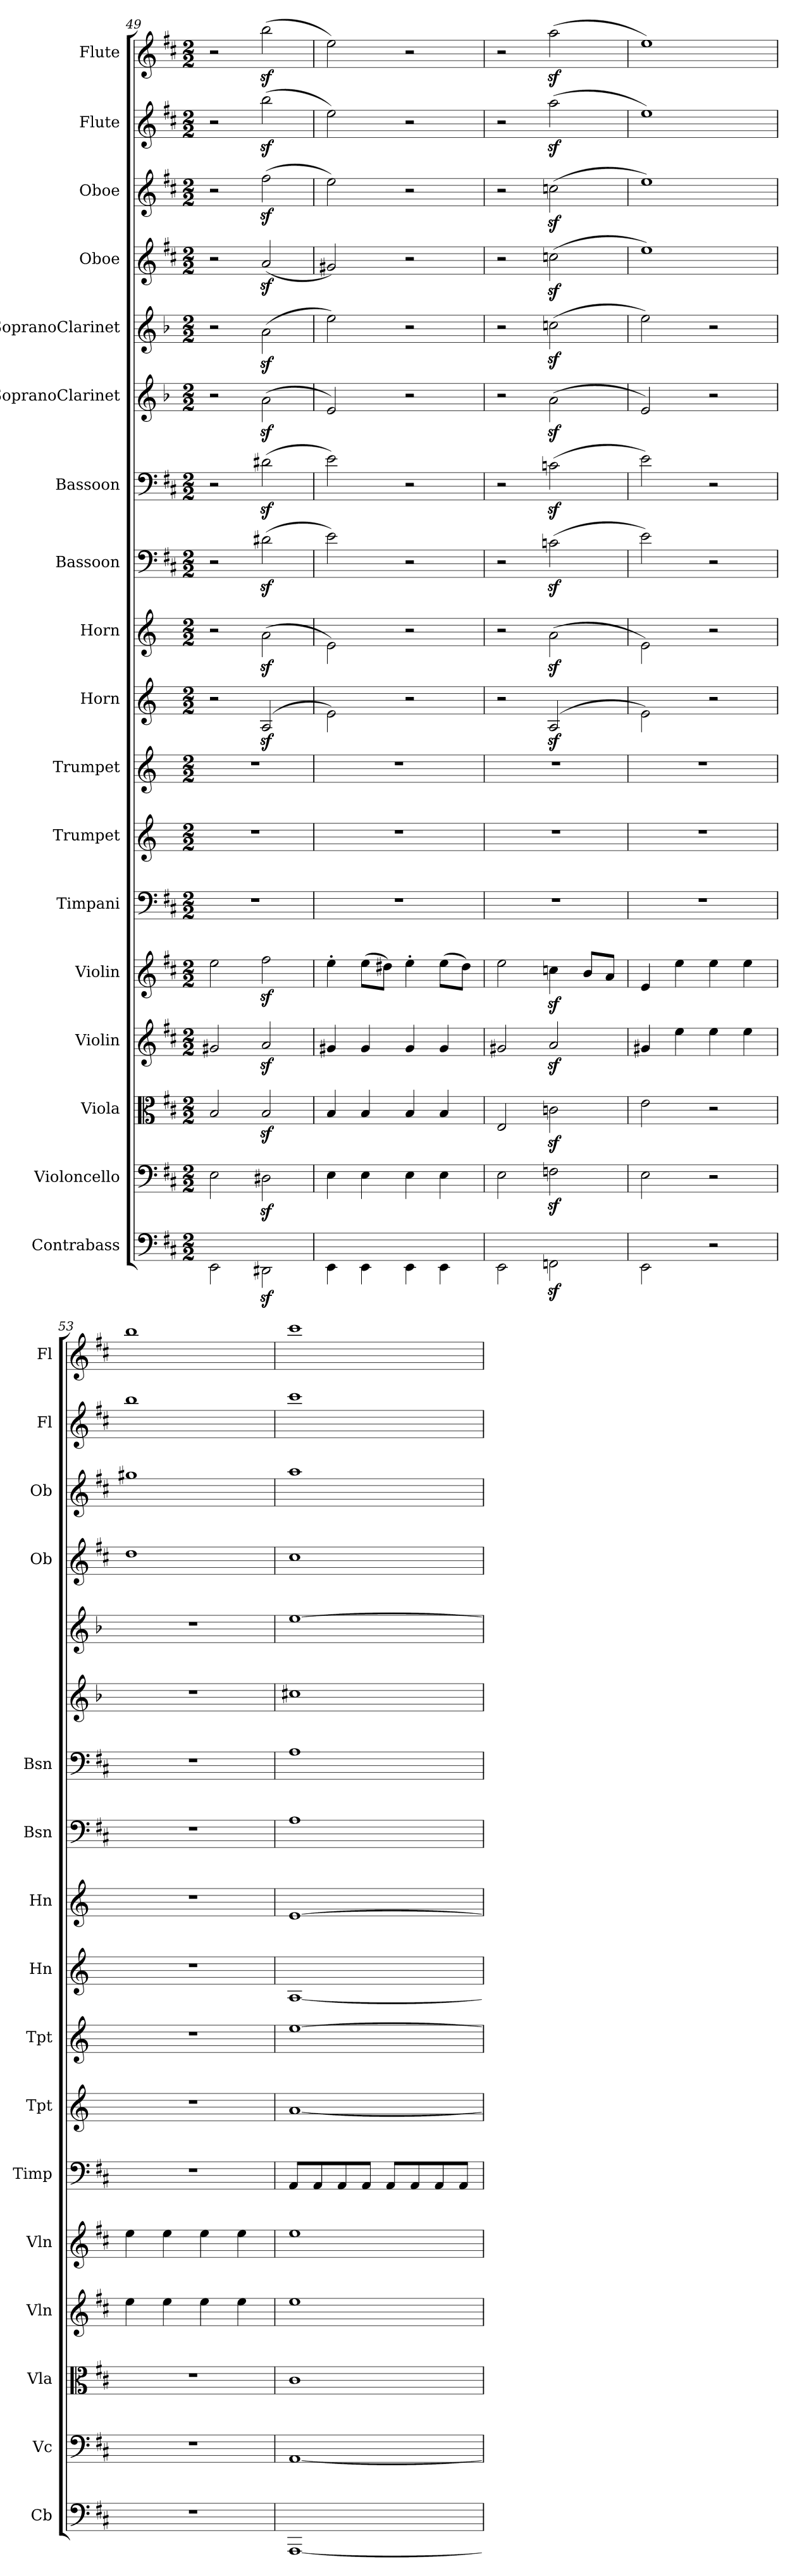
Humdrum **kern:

**kern	**kern	**kern	**kern	**kern	**kern	**kern	**kern	**kern	**kern	**kern	**kern	**kern	**kern	**kern	**kern	**kern	**kern
*part18	*part17	*part16	*part15	*part14	*part13	*part12	*part11	*part10	*part9	*part8	*part7	*part6	*part5	*part4	*part3	*part2	*part1
*staff18	*staff17	*staff16	*staff15	*staff14	*staff13	*staff12	*staff11	*staff10	*staff9	*staff8	*staff7	*staff6	*staff5	*staff4	*staff3	*staff2	*staff1
*I"Contrabass	*I"Violoncello	*I"Viola	*I"Violin	*I"Violin	*I"Timpani	*I"Trumpet	*I"Trumpet	*I"Horn	*I"Horn	*I"Bassoon	*I"Bassoon	*I"SopranoClarinet	*I"SopranoClarinet	*I"Oboe	*I"Oboe	*I"Flute	*I"Flute
*I'Cb	*I'Vc	*I'Vla	*I'Vln	*I'Vln	*I'Timp	*I'Tpt	*I'Tpt	*I'Hn	*I'Hn	*I'Bsn	*I'Bsn	*	*	*I'Ob	*I'Ob	*I'Fl	*I'Fl
*clefF4	*clefF4	*clefC3	*clefG2	*clefG2	*clefF4	*clefG2	*clefG2	*clefG2	*clefG2	*clefF4	*clefF4	*clefG2	*clefG2	*clefG2	*clefG2	*clefG2	*clefG2
*k[f#c#]	*k[f#c#]	*k[f#c#]	*k[f#c#]	*k[f#c#]	*k[f#c#]	*k[]	*k[]	*k[]	*k[]	*k[f#c#]	*k[f#c#]	*k[b-]	*k[b-]	*k[f#c#]	*k[f#c#]	*k[f#c#]	*k[f#c#]
*M2/2	*M2/2	*M2/2	*M2/2	*M2/2	*M2/2	*M2/2	*M2/2	*M2/2	*M2/2	*M2/2	*M2/2	*M2/2	*M2/2	*M2/2	*M2/2	*M2/2	*M2/2
=49	=49	=49	=49	=49	=49	=49	=49	=49	=49	=49	=49	=49	=49	=49	=49	=49	=49
2EE\	2E\	2B/	2g#X/	2ee\	1r	1r	1r	2r	2r	2r	2r	2r	2r	2r	2r	2r	2r
2DD#Xz\	2D#Xz\	2Bz/	2az/	2ff#z\	.	.	.	(2Az/	(2az\	(2d#Xz\	(2d#Xz\	(2az\	(2az\	(2az/	(2ff#z\	(2bbz\	(2bbz\
=50	=50	=50	=50	=50	=50	=50	=50	=50	=50	=50	=50	=50	=50	=50	=50	=50	=50
4EE\	4E\	4B/	4g#X/	4ee'\	1r	1r	1r	2e\)	2e\)	2e\)	2e\)	2e/)	2ee\)	2g#X/)	2ee\)	2ee\)	2ee\)
4EE\	4E\	4B/	4g#/	(8ee\L	.	.	.	.	.	.	.	.	.	.	.	.	.
.	.	.	.	8dd#X\J)	.	.	.	.	.	.	.	.	.	.	.	.	.
4EE\	4E\	4B/	4g#/	4ee'\	.	.	.	2r	2r	2r	2r	2r	2r	2r	2r	2r	2r
4EE\	4E\	4B/	4g#/	(8ee\L	.	.	.	.	.	.	.	.	.	.	.	.	.
.	.	.	.	8dd#\J)	.	.	.	.	.	.	.	.	.	.	.	.	.
=51	=51	=51	=51	=51	=51	=51	=51	=51	=51	=51	=51	=51	=51	=51	=51	=51	=51
2EE\	2E\	2E/	2g#X/	2ee\	1r	1r	1r	2r	2r	2r	2r	2r	2r	2r	2r	2r	2r
2FFnz\	2Fnz\	2cnz\	2az/	4ccnz\	.	.	.	(2Az/	(2az\	(2cnz\	(2cnz\	(2az\	(2ccnz\	(2ccnz\	(2ccnz\	(2aaz\	(2aaz\
.	.	.	.	8b/L	.	.	.	.	.	.	.	.	.	.	.	.	.
.	.	.	.	8a/J	.	.	.	.	.	.	.	.	.	.	.	.	.
=52	=52	=52	=52	=52	=52	=52	=52	=52	=52	=52	=52	=52	=52	=52	=52	=52	=52
2EE\	2E\	2e\	4g#X/	4e/	1r	1r	1r	2e\)	2e\)	2e\)	2e\)	2e/)	2ee\)	1ee\)	1ee\)	1ee\)	1ee\)
.	.	.	4ee\	4ee\	.	.	.	.	.	.	.	.	.	.	.	.	.
2r	2r	2r	4ee\	4ee\	.	.	.	2r	2r	2r	2r	2r	2r	.	.	.	.
.	.	.	4ee\	4ee\	.	.	.	.	.	.	.	.	.	.	.	.	.
=53	=53	=53	=53	=53	=53	=53	=53	=53	=53	=53	=53	=53	=53	=53	=53	=53	=53
1r	1r	1r	4ee\	4ee\	1r	1r	1r	1r	1r	1r	1r	1r	1r	1dd\	1gg#X\	1bb\	1bb\
.	.	.	4ee\	4ee\	.	.	.	.	.	.	.	.	.	.	.	.	.
.	.	.	4ee\	4ee\	.	.	.	.	.	.	.	.	.	.	.	.	.
.	.	.	4ee\	4ee\	.	.	.	.	.	.	.	.	.	.	.	.	.
=54	=54	=54	=54	=54	=54	=54	=54	=54	=54	=54	=54	=54	=54	=54	=54	=54	=54
[1AAA/	[1AA/	1c#\	1ee\	1ee\	8AA/L	[1a/	[1ee\	[1A/	[1e\	1A\	1A\	1cc#X\	[1ee\	1cc#\	1aa\	1ccc#\	1ccc#\
.	.	.	.	.	8AA/	.	.	.	.	.	.	.	.	.	.	.	.
.	.	.	.	.	8AA/	.	.	.	.	.	.	.	.	.	.	.	.
.	.	.	.	.	8AA/J	.	.	.	.	.	.	.	.	.	.	.	.
.	.	.	.	.	8AA/L	.	.	.	.	.	.	.	.	.	.	.	.
.	.	.	.	.	8AA/	.	.	.	.	.	.	.	.	.	.	.	.
.	.	.	.	.	8AA/	.	.	.	.	.	.	.	.	.	.	.	.
.	.	.	.	.	8AA/J	.	.	.	.	.	.	.	.	.	.	.	.
=	=	=	=	=	=	=	=	=	=	=	=	=	=	=	=	=	=
*-	*-	*-	*-	*-	*-	*-	*-	*-	*-	*-	*-	*-	*-	*-	*-	*-	*-
